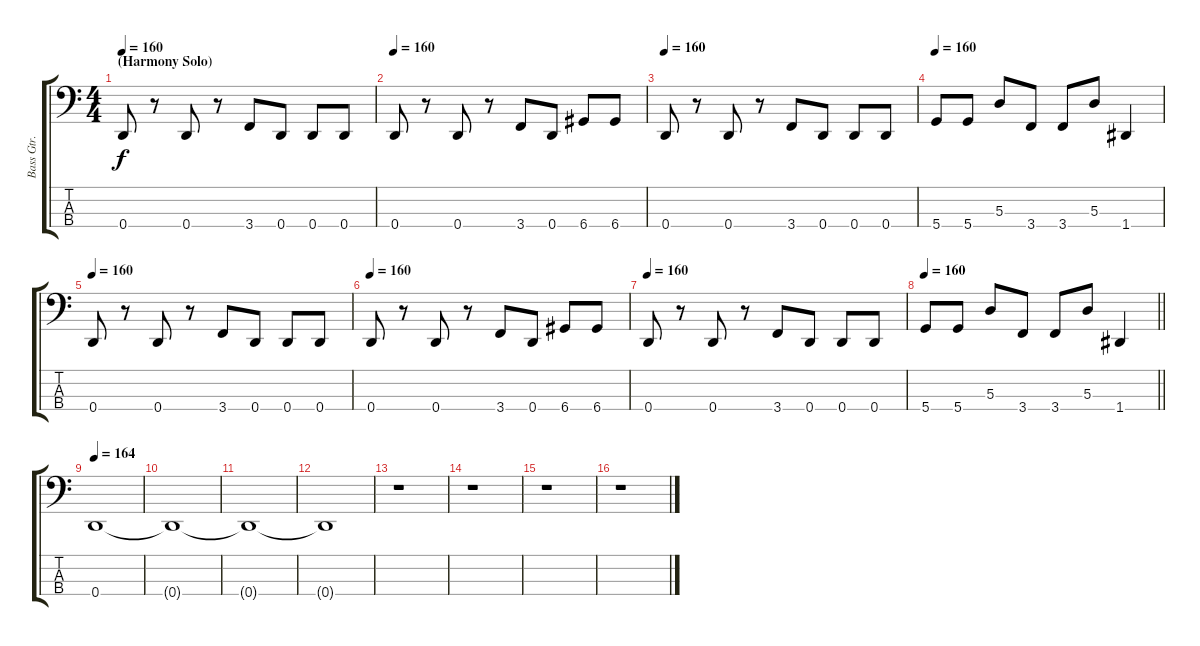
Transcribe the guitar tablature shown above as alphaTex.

\track ("Bass Gtr." "Bass Gtr.") {instrument electricbasspick}
\staff {score tabs}
\tuning (G2 D2 A1 D1) {hide}
\ts (4 4)
\section ("" "(Harmony Solo)")
\tempo 160
\clef f4
\ks c
0.4.8{dy f} r.8 0.4.8 r.8 3.4.8 0.4.8 0.4.8 0.4.8 |
\tempo 160
0.4.8 r.8 0.4.8 r.8 3.4.8 0.4.8 6.4.8 6.4.8 |
\tempo 160
0.4.8 r.8 0.4.8 r.8 3.4.8 0.4.8 0.4.8 0.4.8 |
\tempo 160
5.4.8 5.4.8 5.3.8 3.4.8 3.4.8 5.3.8 1.4.4 |
\tempo 160
0.4.8 r.8 0.4.8 r.8 3.4.8 0.4.8 0.4.8 0.4.8 |
\tempo 160
0.4.8 r.8 0.4.8 r.8 3.4.8 0.4.8 6.4.8 6.4.8 |
\tempo 160
0.4.8 r.8 0.4.8 r.8 3.4.8 0.4.8 0.4.8 0.4.8 |
\tempo 160
\barLineRight lightlight
5.4.8 5.4.8 5.3.8 3.4.8 3.4.8 5.3.8 1.4.4 |
\tempo 164
0.4.1 |
0.4{t}.1 |
0.4{t}.1 |
0.4{t}.1 |
r.1 |
r.1 |
r.1 |
r.1
